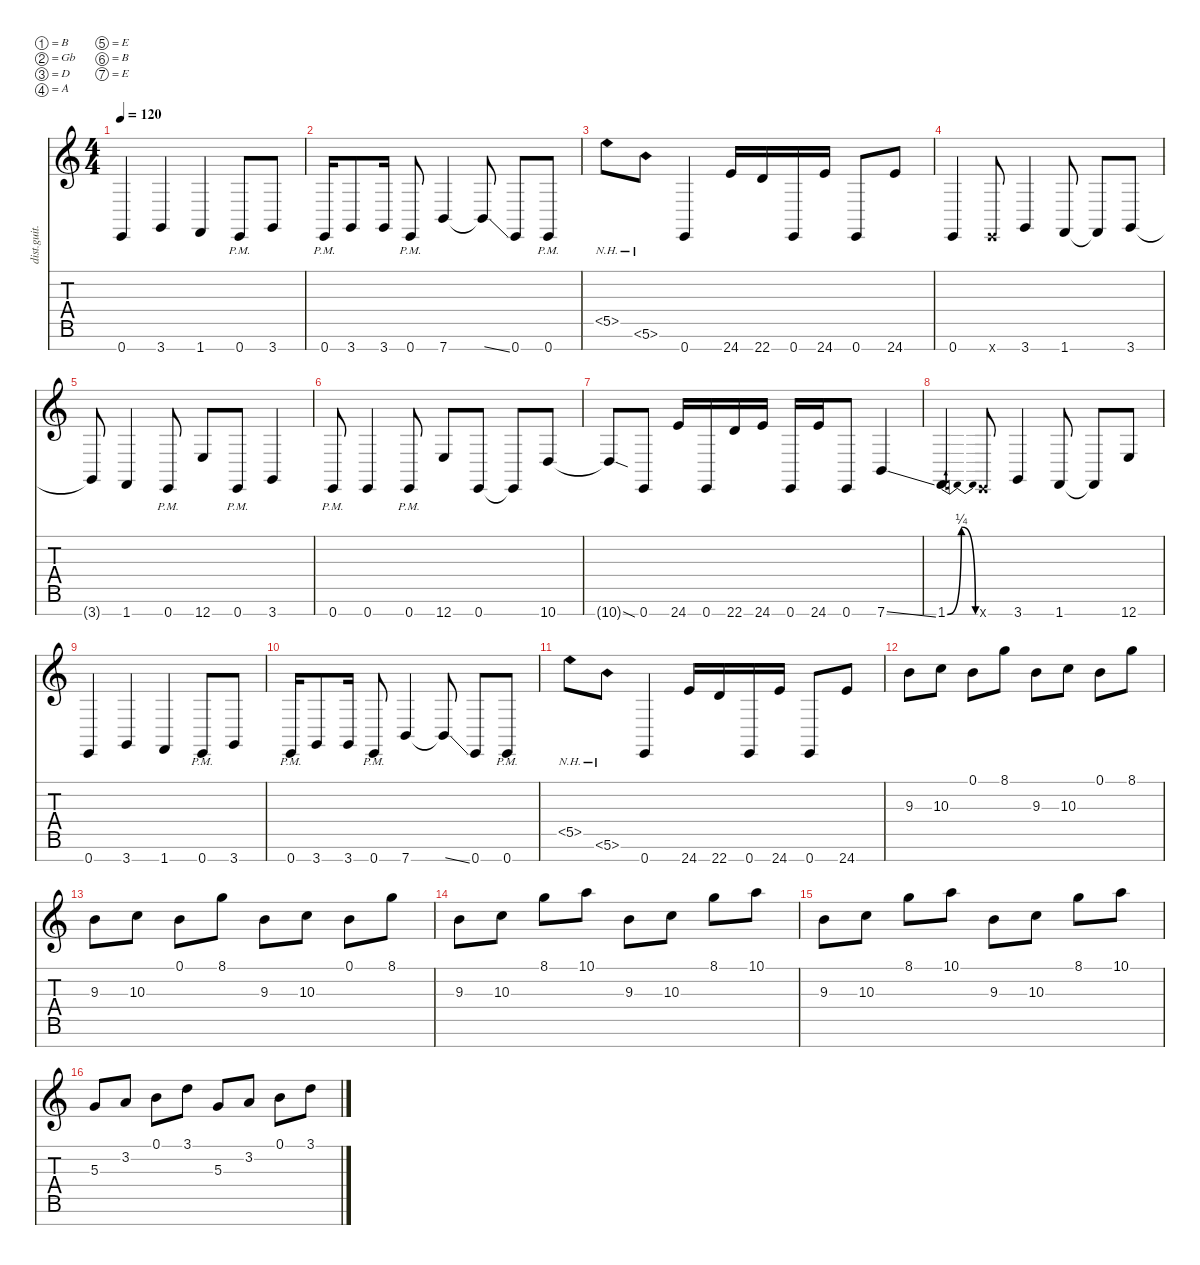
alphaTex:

\defaultSystemsLayout 4
\hideDynamics
\bracketExtendMode nobrackets
\otherSystemsTrackNameOrientation horizontal
\track ("Distortion Guitar" "dist.guit.") {instrument distortionguitar}
\staff {score tabs}
\tuning (B3 Gb3 D3 A2 E2 B1 E1)
\ts (4 4)
\tempo 120
\clef g2
\ks c
0.7.4{dy mf beam Up} 3.7.4{beam Up} 1.7.4{beam Up} 0.7{pm}.8{beam Up} 3.7.8{beam Up} |
0.7{pm}.16{beam Up} 3.7.8{beam Up} 3.7.16{beam Up} 0.7{pm}.8{beam Up} 7.7.4{beam Up} 7.7{ss t}.8{beam Up} 0.7.8{beam Up} 0.7{pm}.8{beam Up} |
5.5{nh}.8{beam Down} 5.6{nh}.8{beam Down} 0.7.4{beam Up} 24.7.16{beam Up} 22.7.16{beam Up} 0.7.16{beam Up} 24.7.16{beam Up} 0.7.8{beam Up} 24.7.8{beam Up} |
0.7.4{beam Up} 0.7{x}.8{beam Up} 3.7.4{beam Up} 1.7.8{beam Up} 1.7{t}.8{beam Up} 3.7.8{beam Up} |
3.7{t}.8{beam Up} 1.7.4{beam Up} 0.7{pm}.8{beam Up} 12.7.8{beam Up} 0.7{pm}.8{beam Up} 3.7.4{beam Up} |
0.7{pm}.8{beam Up} 0.7.4{beam Up} 0.7{pm}.8{beam Up} 12.7.8{beam Up} 0.7.8{beam Up} 0.7{t}.8{beam Up} 10.7.8{beam Up} |
10.7{sod t}.8{beam Up} 0.7.8{beam Up} 24.7.16{beam Up} 0.7.16{beam Up} 22.7.16{beam Up} 24.7.16{beam Up} 0.7.16{beam Up} 24.7.16{beam Up} 0.7.8{beam Up} 7.7{ss}.4{beam Up} |
1.7{be (bendrelease 0 0 9.6 1 20.4 1 30 0)}.4{beam Up} 0.7{x}.8{beam Up} 3.7.4{beam Up} 1.7.8{beam Up} 1.7{t}.8{beam Up} 12.7.8{beam Up} |
0.7.4{beam Up} 3.7.4{beam Up} 1.7.4{beam Up} 0.7{pm}.8{beam Up} 3.7.8{beam Up} |
0.7{pm}.16{beam Up} 3.7.8{beam Up} 3.7.16{beam Up} 0.7{pm}.8{beam Up} 7.7.4{beam Up} 7.7{ss t}.8{beam Up} 0.7.8{beam Up} 0.7{pm}.8{beam Up} |
5.5{nh}.8{beam Down} 5.6{nh}.8{beam Down} 0.7.4{beam Up} 24.7.16{beam Up} 22.7.16{beam Up} 0.7.16{beam Up} 24.7.16{beam Up} 0.7.8{beam Up} 24.7.8{beam Up} |
9.3.8{beam Down} 10.3.8{beam Down} 0.1.8{beam Down} 8.1.8{beam Down} 9.3.8{beam Down} 10.3.8{beam Down} 0.1.8{beam Down} 8.1.8{beam Down} |
9.3.8{beam Down} 10.3.8{beam Down} 0.1.8{beam Down} 8.1.8{beam Down} 9.3.8{beam Down} 10.3.8{beam Down} 0.1.8{beam Down} 8.1.8{beam Down} |
9.3.8{beam Down} 10.3.8{beam Down} 8.1.8{beam Down} 10.1.8{beam Down} 9.3.8{beam Down} 10.3.8{beam Down} 8.1.8{beam Down} 10.1.8{beam Down} |
9.3.8{beam Down} 10.3.8{beam Down} 8.1.8{beam Down} 10.1.8{beam Down} 9.3.8{beam Down} 10.3.8{beam Down} 8.1.8{beam Down} 10.1.8{beam Down} |
5.3.8{beam Up} 3.2.8{beam Up} 0.1.8{beam Down} 3.1.8{beam Down} 5.3.8{beam Up} 3.2.8{beam Up} 0.1.8{beam Down} 3.1.8{beam Down}
